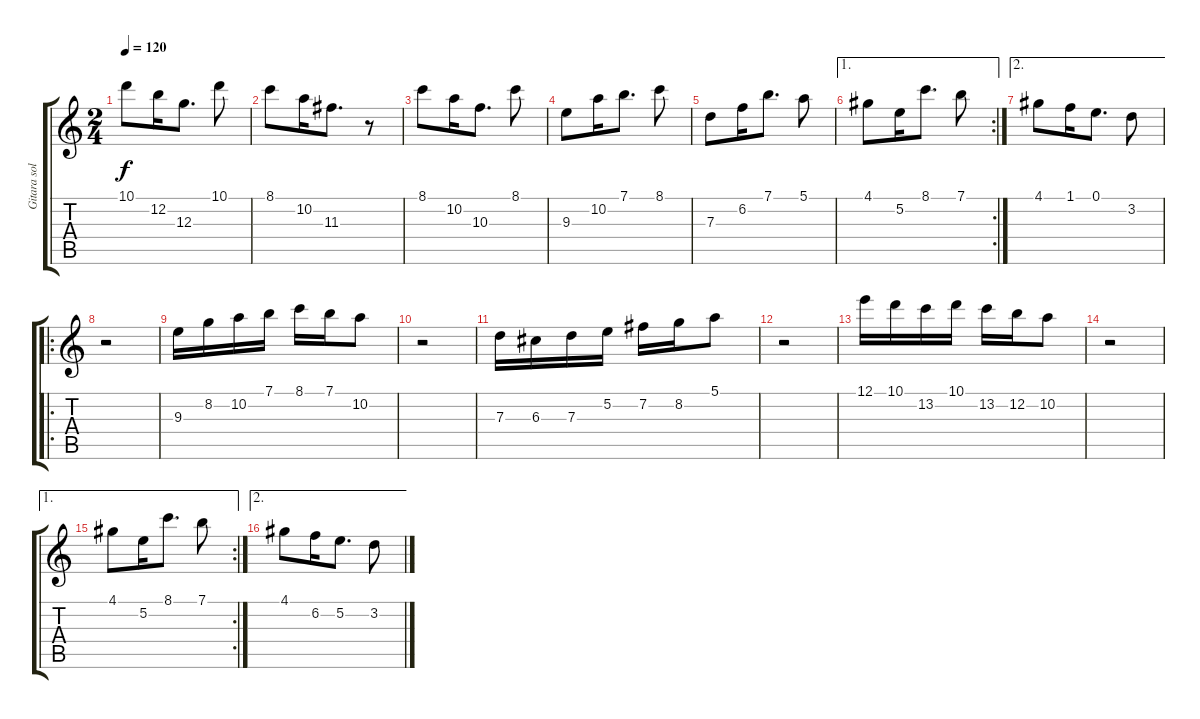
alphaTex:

\track ("Gitara solo" "Gitara sol") {instrument acousticguitarsteel bank 1}
\staff {score tabs}
\tuning (E4 B3 G3 D3 A2 E2) {hide}
\ts (2 4)
\tempo 120
\clef g2
\ks aminor
10.1.8{dy f} 12.2.16 12.3.8{d} 10.1.8 |
8.1.8 10.2.16 11.3.8{d} r.8 |
8.1.8 10.2.16 10.3.8{d} 8.1.8 |
9.3.8 10.2.16 7.1.8{d} 8.1.8 |
7.3.8 6.2.16 7.1.8{d} 5.1.8 |
\ae 1
\rc 2
4.1.8 5.2.16 8.1.8{d} 7.1.8 |
\ae 2
4.1.8 1.1.16 0.1.8{d} 3.2.8 |
\ro
r.2 |
9.3.16 8.2.16 10.2.16 7.1.16 8.1.16 7.1.16 10.2.8 |
r.2 |
7.3.16 6.3.16 7.3.16 5.2.16 7.2.16 8.2.16 5.1.8 |
r.2 |
12.1.16 10.1.16 13.2.16 10.1.16 13.2.16 12.2.16 10.2.8 |
r.2 |
\ae 1
\rc 2
4.1.8 5.2.16 8.1.8{d} 7.1.8 |
\ae 2
4.1.8 6.2.16 5.2.8{d} 3.2.8
